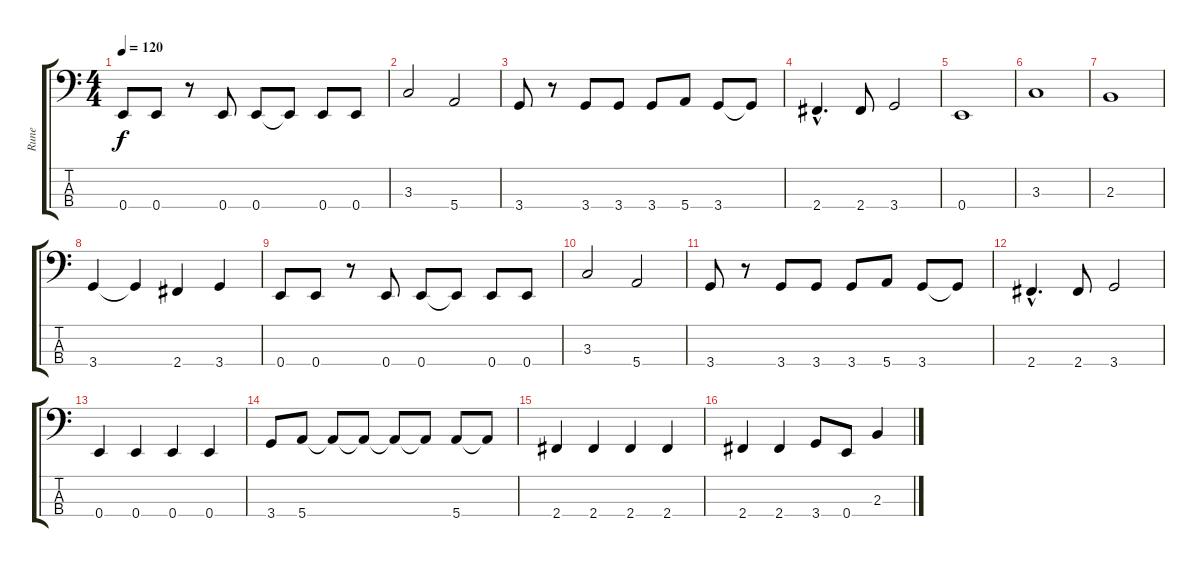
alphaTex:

\track ("Rune" "Rune") {instrument electricbassfinger}
\staff {score tabs}
\tuning (G2 D2 A1 E1) {hide}
\ts (4 4)
\tempo 120
\clef f4
\ks c
0.4.8{dy f} 0.4.8 r.8 0.4.8 0.4.8 0.4{t}.8 0.4.8 0.4.8 |
3.3.2 5.4.2 |
3.4.8 r.8 3.4.8 3.4.8 3.4.8 5.4.8 3.4.8 3.4{t}.8 |
2.4{hac}.4{d} 2.4.8 3.4.2 |
0.4.1 |
3.3.1 |
2.3.1 |
3.4.4 3.4{t}.4 2.4.4 3.4.4 |
0.4.8 0.4.8 r.8 0.4.8 0.4.8 0.4{t}.8 0.4.8 0.4.8 |
3.3.2 5.4.2 |
3.4.8 r.8 3.4.8 3.4.8 3.4.8 5.4.8 3.4.8 3.4{t}.8 |
2.4{hac}.4{d} 2.4.8 3.4.2 |
0.4.4 0.4.4 0.4.4 0.4.4 |
3.4.8 5.4.8 5.4{t}.8 5.4{t}.8 5.4{t}.8 5.4{t}.8 5.4.8 5.4{t}.8 |
2.4.4 2.4.4 2.4.4 2.4.4 |
2.4.4 2.4.4 3.4.8 0.4.8 2.3.4
